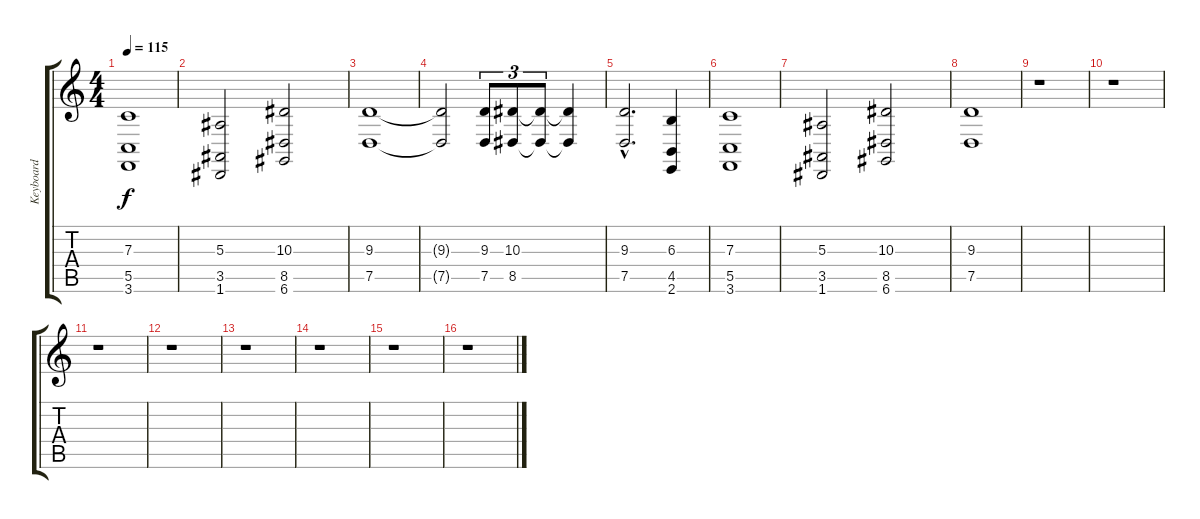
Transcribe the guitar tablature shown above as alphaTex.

\track ("Keyboard" "Keyboard") {instrument choiraahs}
\staff {score tabs}
\tuning (D4 A3 F3 C3 G2 D2) {hide}
\ts (4 4)
\tempo 115
\clef g2
\ks c
(7.3 5.5 3.6).1{dy f} |
(5.3 3.5 1.6).2 (10.3 8.5 6.6).2 |
(9.3 7.5).1 |
(9.3{t} 7.5{t}).2 (9.3 7.5).8{tu (3 2)} (10.3 8.5).8{tu (3 2)} (10.3{t} 8.5{t}).8{tu (3 2)} (10.3{t} 8.5{t}).4 |
(9.3{hac} 7.5{hac}).2{d} (6.3 4.5 2.6).4 |
(7.3 5.5 3.6).1 |
(5.3 3.5 1.6).2 (10.3 8.5 6.6).2 |
(9.3 7.5).1 |
r.1 |
r.1 |
r.1 |
r.1 |
r.1 |
r.1 |
r.1 |
r.1
